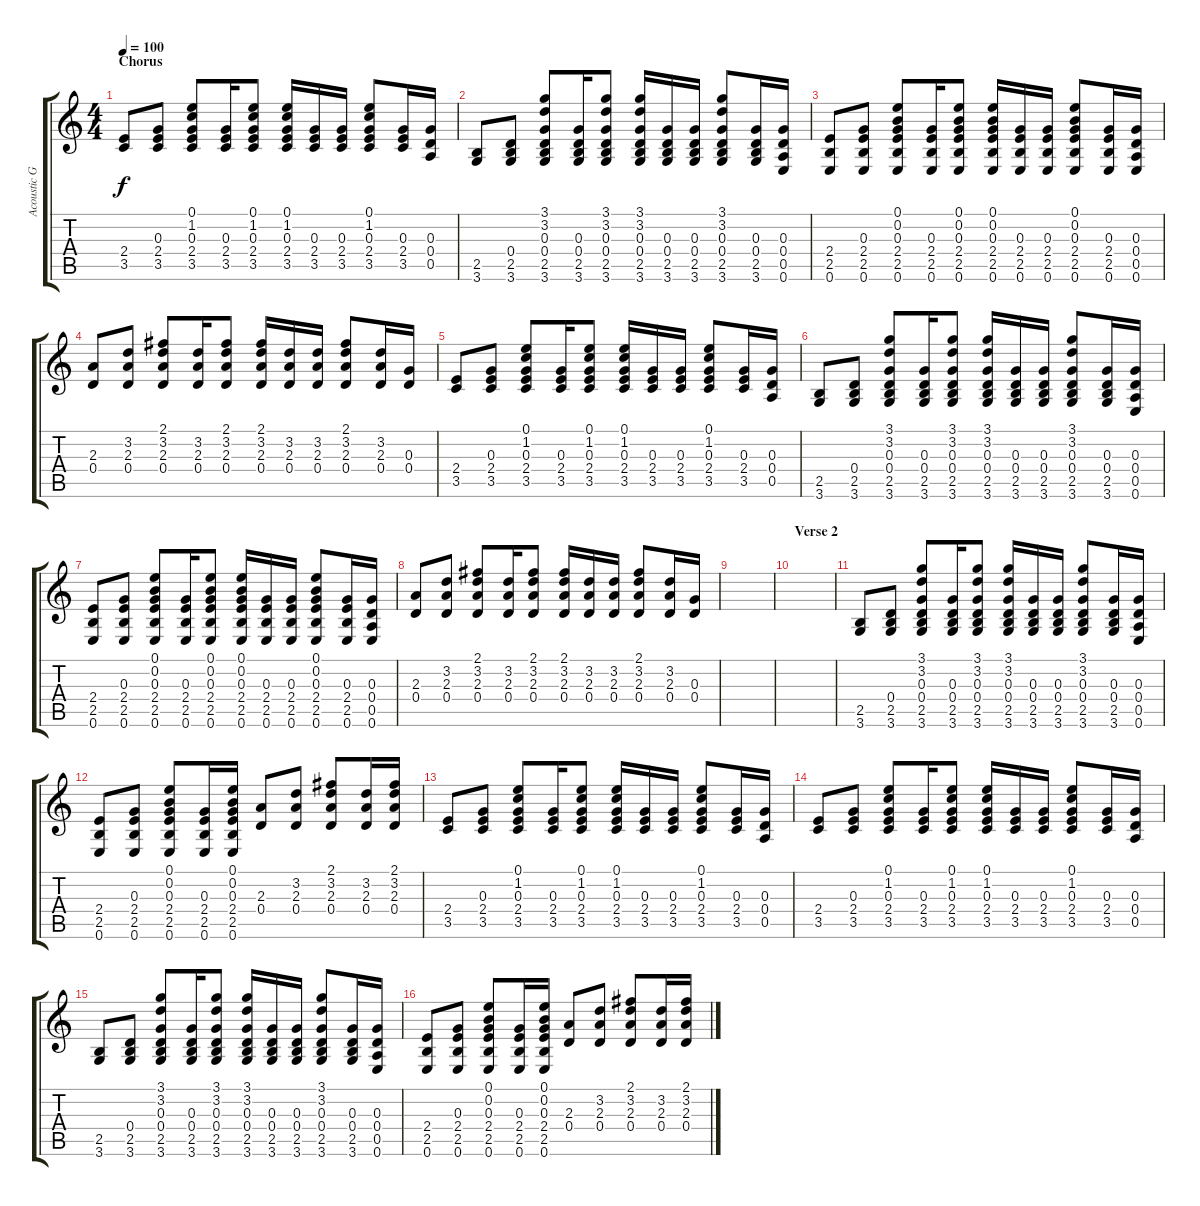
\track ("Acoustic Guitar" "Acoustic G") {instrument acousticguitarsteel}
\staff {score tabs}
\tuning (E4 B3 G3 D3 A2 E2) {hide}
\ts (4 4)
\section ("" "Chorus")
\tempo 100
\clef g2
\ks c
(2.4 3.5).8{dy f} (0.3 2.4 3.5).8 (0.1 1.2 0.3 2.4 3.5).8 (0.3 2.4 3.5).16 (0.1 1.2 0.3 2.4 3.5).8 (0.1 1.2 0.3 2.4 3.5).16 (0.3 2.4 3.5).16 (0.3 2.4 3.5).16 (0.1 1.2 0.3 2.4 3.5).8 (0.3 2.4 3.5).16 (0.3 0.4 0.5).16 |
(2.5 3.6).8 (0.4 2.5 3.6).8 (3.1 3.2 0.3 0.4 2.5 3.6).8 (0.3 0.4 2.5 3.6).16 (3.1 3.2 0.3 0.4 2.5 3.6).8 (3.1 3.2 0.3 0.4 2.5 3.6).16 (0.3 0.4 2.5 3.6).16 (0.3 0.4 2.5 3.6).16 (3.1 3.2 0.3 0.4 2.5 3.6).8 (0.3 0.4 2.5 3.6).16 (0.3 0.4 0.5 0.6).16 |
(2.4 2.5 0.6).8 (0.3 2.4 2.5 0.6).8 (0.1 0.2 0.3 2.4 2.5 0.6).8 (0.3 2.4 2.5 0.6).16 (0.1 0.2 0.3 2.4 2.5 0.6).8 (0.1 0.2 0.3 2.4 2.5 0.6).16 (0.3 2.4 2.5 0.6).16 (0.3 2.4 2.5 0.6).16 (0.1 0.2 0.3 2.4 2.5 0.6).8 (0.3 2.4 2.5 0.6).16 (0.3 0.4 0.5 0.6).16 |
(2.3 0.4).8 (3.2 2.3 0.4).8 (2.1 3.2 2.3 0.4).8 (3.2 2.3 0.4).16 (2.1 3.2 2.3 0.4).8 (2.1 3.2 2.3 0.4).16 (3.2 2.3 0.4).16 (3.2 2.3 0.4).16 (2.1 3.2 2.3 0.4).8 (3.2 2.3 0.4).16 (0.3 0.4).16 |
(2.4 3.5).8 (0.3 2.4 3.5).8 (0.1 1.2 0.3 2.4 3.5).8 (0.3 2.4 3.5).16 (0.1 1.2 0.3 2.4 3.5).8 (0.1 1.2 0.3 2.4 3.5).16 (0.3 2.4 3.5).16 (0.3 2.4 3.5).16 (0.1 1.2 0.3 2.4 3.5).8 (0.3 2.4 3.5).16 (0.3 0.4 0.5).16 |
(2.5 3.6).8 (0.4 2.5 3.6).8 (3.1 3.2 0.3 0.4 2.5 3.6).8 (0.3 0.4 2.5 3.6).16 (3.1 3.2 0.3 0.4 2.5 3.6).8 (3.1 3.2 0.3 0.4 2.5 3.6).16 (0.3 0.4 2.5 3.6).16 (0.3 0.4 2.5 3.6).16 (3.1 3.2 0.3 0.4 2.5 3.6).8 (0.3 0.4 2.5 3.6).16 (0.3 0.4 0.5 0.6).16 |
(2.4 2.5 0.6).8 (0.3 2.4 2.5 0.6).8 (0.1 0.2 0.3 2.4 2.5 0.6).8 (0.3 2.4 2.5 0.6).16 (0.1 0.2 0.3 2.4 2.5 0.6).8 (0.1 0.2 0.3 2.4 2.5 0.6).16 (0.3 2.4 2.5 0.6).16 (0.3 2.4 2.5 0.6).16 (0.1 0.2 0.3 2.4 2.5 0.6).8 (0.3 2.4 2.5 0.6).16 (0.3 0.4 0.5 0.6).16 |
(2.3 0.4).8 (3.2 2.3 0.4).8 (2.1 3.2 2.3 0.4).8 (3.2 2.3 0.4).16 (2.1 3.2 2.3 0.4).8 (2.1 3.2 2.3 0.4).16 (3.2 2.3 0.4).16 (3.2 2.3 0.4).16 (2.1 3.2 2.3 0.4).8 (3.2 2.3 0.4).16 (0.3 0.4).16 |
|
\section ("" "Verse 2")
|
(2.5 3.6).8 (0.4 2.5 3.6).8 (3.1 3.2 0.3 0.4 2.5 3.6).8 (0.3 0.4 2.5 3.6).16 (3.1 3.2 0.3 0.4 2.5 3.6).8 (3.1 3.2 0.3 0.4 2.5 3.6).16 (0.3 0.4 2.5 3.6).16 (0.3 0.4 2.5 3.6).16 (3.1 3.2 0.3 0.4 2.5 3.6).8 (0.3 0.4 2.5 3.6).16 (0.3 0.4 0.5 0.6).16 |
(2.4 2.5 0.6).8 (0.3 2.4 2.5 0.6).8 (0.1 0.2 0.3 2.4 2.5 0.6).8 (0.3 2.4 2.5 0.6).16 (0.1 0.2 0.3 2.4 2.5 0.6).16 (2.3 0.4).8 (3.2 2.3 0.4).8 (2.1 3.2 2.3 0.4).8 (3.2 2.3 0.4).16 (2.1 3.2 2.3 0.4).16 |
(2.4 3.5).8 (0.3 2.4 3.5).8 (0.1 1.2 0.3 2.4 3.5).8 (0.3 2.4 3.5).16 (0.1 1.2 0.3 2.4 3.5).8 (0.1 1.2 0.3 2.4 3.5).16 (0.3 2.4 3.5).16 (0.3 2.4 3.5).16 (0.1 1.2 0.3 2.4 3.5).8 (0.3 2.4 3.5).16 (0.3 0.4 0.5).16 |
(2.4 3.5).8 (0.3 2.4 3.5).8 (0.1 1.2 0.3 2.4 3.5).8 (0.3 2.4 3.5).16 (0.1 1.2 0.3 2.4 3.5).8 (0.1 1.2 0.3 2.4 3.5).16 (0.3 2.4 3.5).16 (0.3 2.4 3.5).16 (0.1 1.2 0.3 2.4 3.5).8 (0.3 2.4 3.5).16 (0.3 0.4 0.5).16 |
(2.5 3.6).8 (0.4 2.5 3.6).8 (3.1 3.2 0.3 0.4 2.5 3.6).8 (0.3 0.4 2.5 3.6).16 (3.1 3.2 0.3 0.4 2.5 3.6).8 (3.1 3.2 0.3 0.4 2.5 3.6).16 (0.3 0.4 2.5 3.6).16 (0.3 0.4 2.5 3.6).16 (3.1 3.2 0.3 0.4 2.5 3.6).8 (0.3 0.4 2.5 3.6).16 (0.3 0.4 0.5 0.6).16 |
(2.4 2.5 0.6).8 (0.3 2.4 2.5 0.6).8 (0.1 0.2 0.3 2.4 2.5 0.6).8 (0.3 2.4 2.5 0.6).16 (0.1 0.2 0.3 2.4 2.5 0.6).16 (2.3 0.4).8 (3.2 2.3 0.4).8 (2.1 3.2 2.3 0.4).8 (3.2 2.3 0.4).16 (2.1 3.2 2.3 0.4).16
